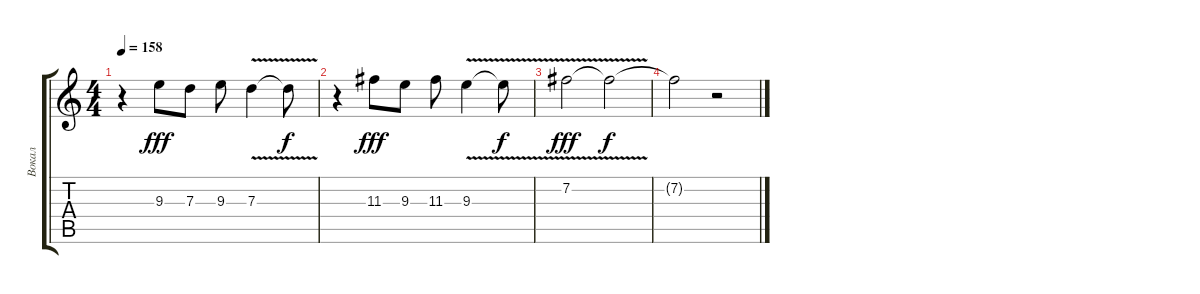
\track ("Вокал" "Вокал") {instrument overdrivenguitar}
\staff {score tabs}
\tuning (E4 B3 G3 D3 A2 E2) {hide}
\ts (4 4)
\tempo 158
\clef g2
\ks c
r.4{dy f} 9.3.8{dy fff} 7.3.8 9.3.8 7.3{v}.4 7.3{t}.8{dy f} |
r.4 11.3.8{dy fff} 9.3.8 11.3.8 9.3{v}.4 9.3{t}.8{dy f} |
7.2{v}.2{dy fff} 7.2{t}.2{dy f} |
7.2{t}.2 r.2
